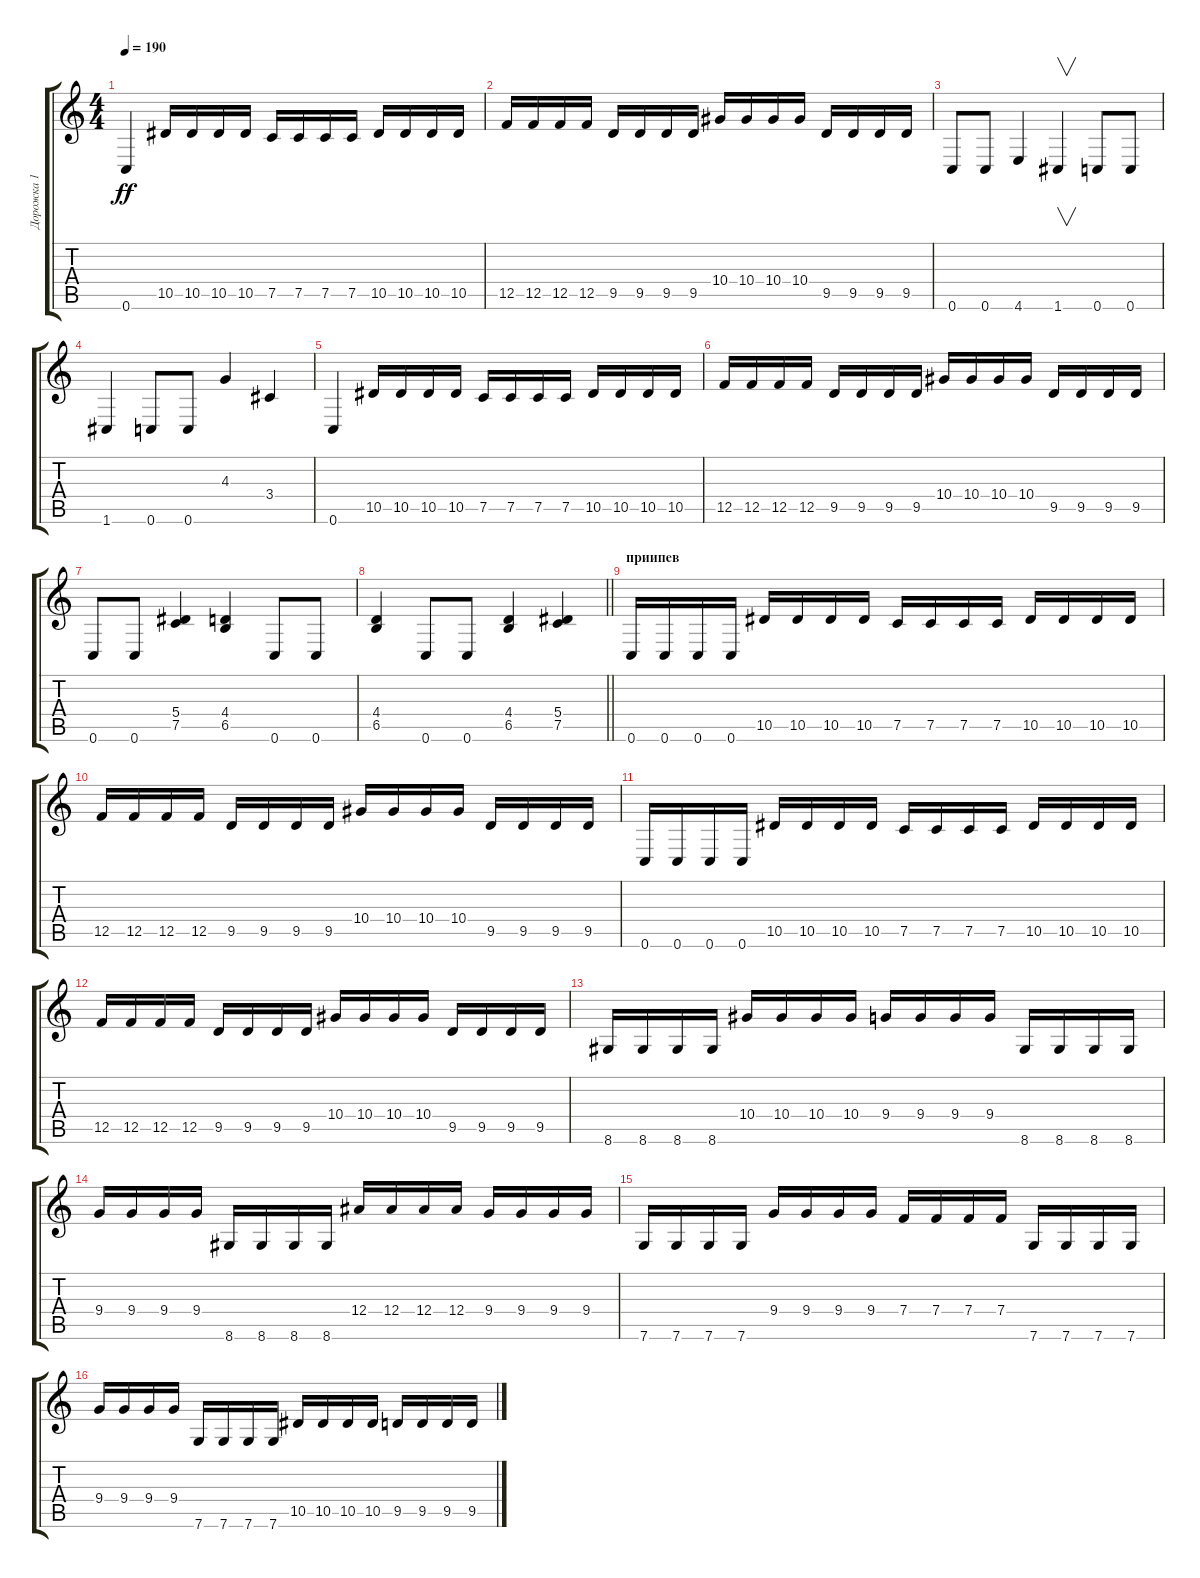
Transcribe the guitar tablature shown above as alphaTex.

\track ("Дорожка 1" "Дорожка 1") {instrument overdrivenguitar}
\staff {score tabs}
\tuning (C4 G3 Eb3 Bb2 F2 C2) {hide}
\ts (4 4)
\tempo 190
\clef g2
\ks c
0.6.4{dy ff} 10.5.16 10.5.16 10.5.16 10.5.16 7.5.16 7.5.16 7.5.16 7.5.16 10.5.16 10.5.16 10.5.16 10.5.16 |
12.5.16 12.5.16 12.5.16 12.5.16 9.5.16 9.5.16 9.5.16 9.5.16 10.4.16 10.4.16 10.4.16 10.4.16 9.5.16 9.5.16 9.5.16 9.5.16 |
0.6.8 0.6.8 4.6.4 1.6.4{v} 0.6.8 0.6.8 |
1.6.4 0.6.8 0.6.8 4.3.4{instrument guitarharmonics} 3.4.4 |
0.6.4{instrument overdrivenguitar} 10.5.16 10.5.16 10.5.16 10.5.16 7.5.16 7.5.16 7.5.16 7.5.16 10.5.16 10.5.16 10.5.16 10.5.16 |
12.5.16 12.5.16 12.5.16 12.5.16 9.5.16 9.5.16 9.5.16 9.5.16 10.4.16 10.4.16 10.4.16 10.4.16 9.5.16 9.5.16 9.5.16 9.5.16 |
0.6.8{instrument overdrivenguitar} 0.6.8 (5.4 7.5).4 (4.4 6.5).4 0.6.8 0.6.8 |
\barLineRight lightlight
(4.4 6.5).4 0.6.8 0.6.8 (4.4 6.5).4 (5.4 7.5).4 |
\section ("" "приипев")
0.6.16{instrument overdrivenguitar} 0.6.16 0.6.16 0.6.16 10.5.16 10.5.16 10.5.16 10.5.16 7.5.16 7.5.16 7.5.16 7.5.16 10.5.16 10.5.16 10.5.16 10.5.16 |
12.5.16 12.5.16 12.5.16 12.5.16 9.5.16 9.5.16 9.5.16 9.5.16 10.4.16 10.4.16 10.4.16 10.4.16 9.5.16 9.5.16 9.5.16 9.5.16 |
0.6.16{instrument overdrivenguitar} 0.6.16 0.6.16 0.6.16 10.5.16 10.5.16 10.5.16 10.5.16 7.5.16 7.5.16 7.5.16 7.5.16 10.5.16 10.5.16 10.5.16 10.5.16 |
12.5.16 12.5.16 12.5.16 12.5.16 9.5.16 9.5.16 9.5.16 9.5.16 10.4.16 10.4.16 10.4.16 10.4.16 9.5.16 9.5.16 9.5.16 9.5.16 |
8.6.16 8.6.16 8.6.16 8.6.16 10.4.16 10.4.16 10.4.16 10.4.16 9.4.16 9.4.16 9.4.16 9.4.16 8.6.16 8.6.16 8.6.16 8.6.16 |
9.4.16 9.4.16 9.4.16 9.4.16 8.6.16 8.6.16 8.6.16 8.6.16 12.4.16 12.4.16 12.4.16 12.4.16 9.4.16 9.4.16 9.4.16 9.4.16 |
7.6.16 7.6.16 7.6.16 7.6.16 9.4.16 9.4.16 9.4.16 9.4.16 7.4.16 7.4.16 7.4.16 7.4.16 7.6.16 7.6.16 7.6.16 7.6.16 |
9.4.16 9.4.16 9.4.16 9.4.16 7.6.16 7.6.16 7.6.16 7.6.16 10.5.16 10.5.16 10.5.16 10.5.16 9.5.16 9.5.16 9.5.16 9.5.16
